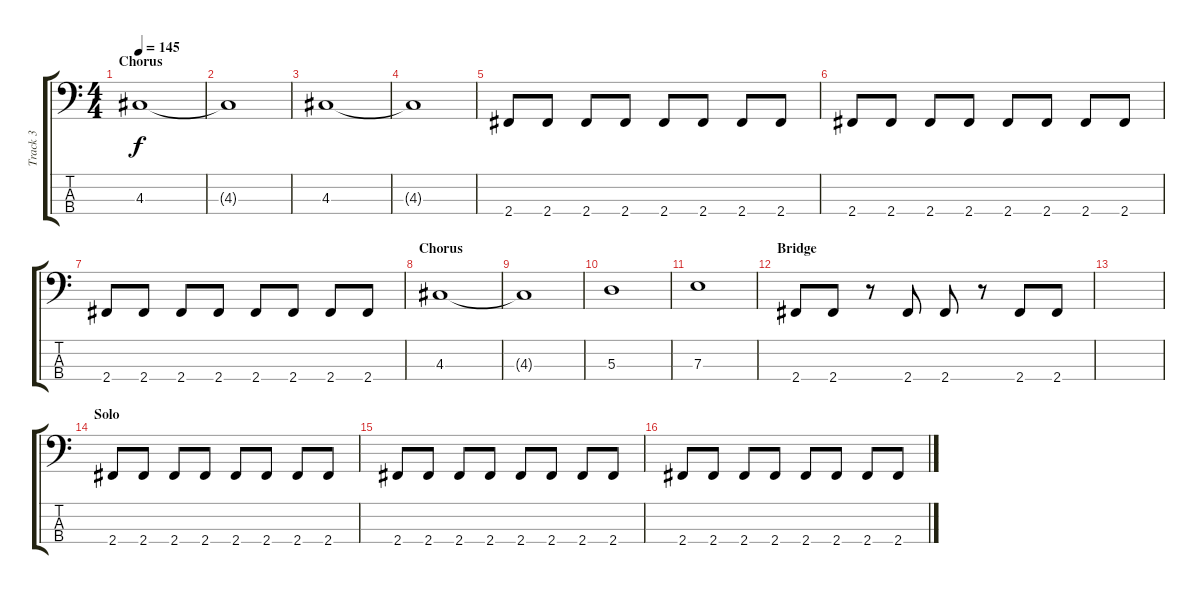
\track ("Track 3" "Track 3") {instrument electricbassfinger}
\staff {score tabs}
\tuning (G2 D2 A1 E1) {hide}
\ts (4 4)
\section ("" "Chorus")
\tempo 145
\clef f4
\ks c
4.3.1{dy f} |
4.3{t}.1 |
4.3.1 |
4.3{t}.1 |
2.4.8 2.4.8 2.4.8 2.4.8 2.4.8 2.4.8 2.4.8 2.4.8 |
2.4.8 2.4.8 2.4.8 2.4.8 2.4.8 2.4.8 2.4.8 2.4.8 |
2.4.8 2.4.8 2.4.8 2.4.8 2.4.8 2.4.8 2.4.8 2.4.8 |
\section ("" "Chorus")
4.3.1 |
4.3{t}.1 |
5.3.1 |
7.3.1 |
\section ("" "Bridge")
2.4.8 2.4.8 r.8 2.4.8 2.4.8 r.8 2.4.8 2.4.8 |
|
\section ("" "Solo")
2.4.8 2.4.8 2.4.8 2.4.8 2.4.8 2.4.8 2.4.8 2.4.8 |
2.4.8 2.4.8 2.4.8 2.4.8 2.4.8 2.4.8 2.4.8 2.4.8 |
2.4.8 2.4.8 2.4.8 2.4.8 2.4.8 2.4.8 2.4.8 2.4.8
